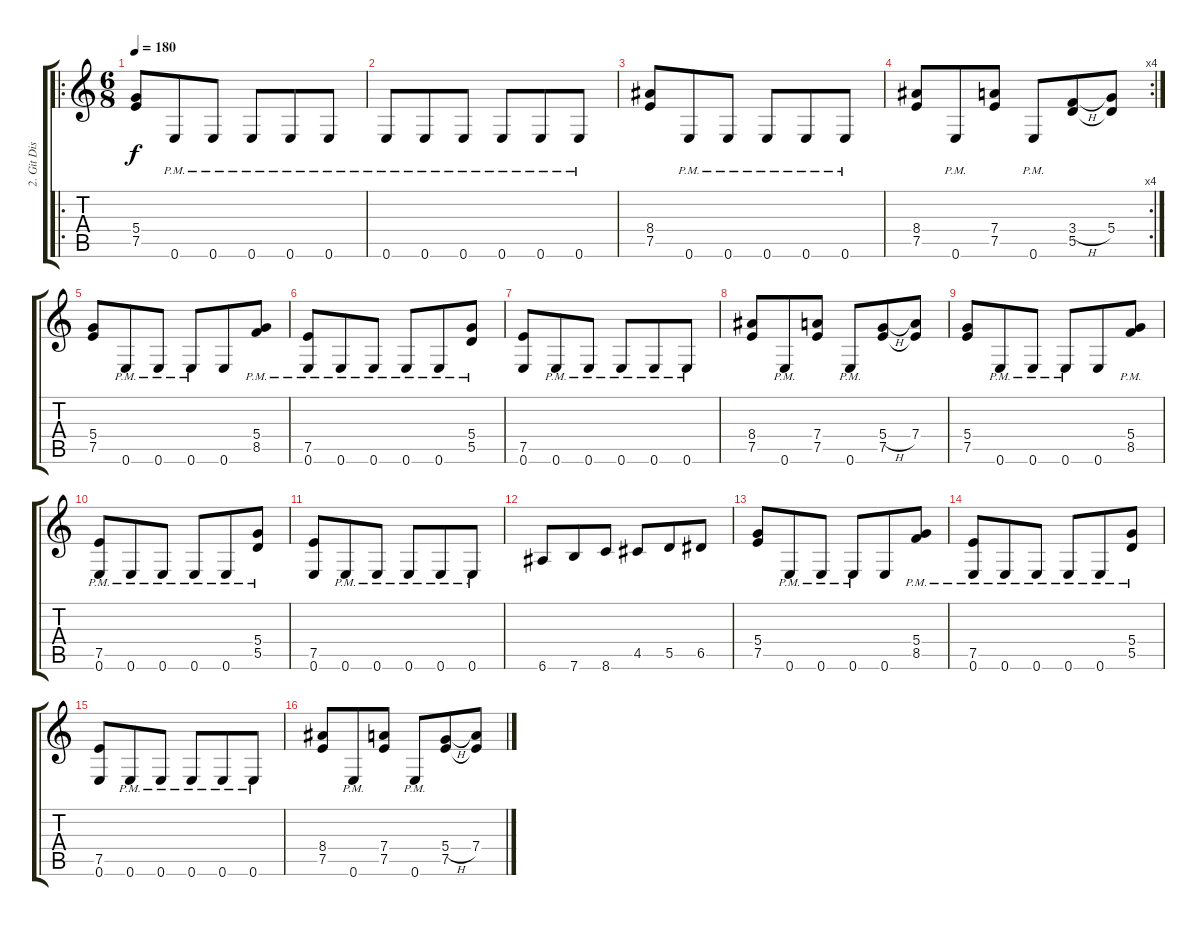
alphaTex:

\track ("2. Git Dist" "2. Git Dis") {instrument distortionguitar}
\staff {score tabs}
\tuning (E4 B3 G3 D3 A2 E2) {hide}
\ro
\ts (6 8)
\tempo 180
\clef g2
\ks c
(5.4 7.5).8{dy f} 0.6{pm}.8 0.6{pm}.8 0.6{pm}.8 0.6{pm}.8 0.6{pm}.8 |
0.6{pm}.8 0.6{pm}.8 0.6{pm}.8 0.6{pm}.8 0.6{pm}.8 0.6{pm}.8 |
(8.4 7.5).8 0.6{pm}.8 0.6{pm}.8 0.6{pm}.8 0.6{pm}.8 0.6{pm}.8 |
\rc 4
(8.4 7.5).8 0.6{pm}.8 (7.4 7.5).8 0.6{pm}.8 (3.4{h} 5.5).8 (5.4 5.5{t}).8 |
(5.4 7.5).8 0.6{pm}.8 0.6{pm}.8 0.6{pm}.8 0.6.8 (5.4{pm} 8.5{pm}).8 |
(7.5{pm} 0.6{pm}).8 0.6{pm}.8 0.6{pm}.8 0.6{pm}.8 0.6{pm}.8 (5.4{pm} 5.5{pm}).8 |
(7.5 0.6).8 0.6{pm}.8 0.6{pm}.8 0.6{pm}.8 0.6{pm}.8 0.6{pm}.8 |
(8.4 7.5).8 0.6{pm}.8 (7.4 7.5).8 0.6{pm}.8 (5.4{h} 7.5).8 (7.4 7.5{t}).8 |
(5.4 7.5).8 0.6{pm}.8 0.6{pm}.8 0.6{pm}.8 0.6.8 (5.4{pm} 8.5{pm}).8 |
(7.5{pm} 0.6{pm}).8 0.6{pm}.8 0.6{pm}.8 0.6{pm}.8 0.6{pm}.8 (5.4{pm} 5.5{pm}).8 |
(7.5 0.6).8 0.6{pm}.8 0.6{pm}.8 0.6{pm}.8 0.6{pm}.8 0.6{pm}.8 |
6.6.8 7.6.8 8.6.8 4.5.8 5.5.8 6.5.8 |
(5.4 7.5).8 0.6{pm}.8 0.6{pm}.8 0.6{pm}.8 0.6.8 (5.4{pm} 8.5{pm}).8 |
(7.5{pm} 0.6{pm}).8 0.6{pm}.8 0.6{pm}.8 0.6{pm}.8 0.6{pm}.8 (5.4{pm} 5.5{pm}).8 |
(7.5 0.6).8 0.6{pm}.8 0.6{pm}.8 0.6{pm}.8 0.6{pm}.8 0.6{pm}.8 |
(8.4 7.5).8 0.6{pm}.8 (7.4 7.5).8 0.6{pm}.8 (5.4{h} 7.5).8 (7.4 7.5{t}).8
